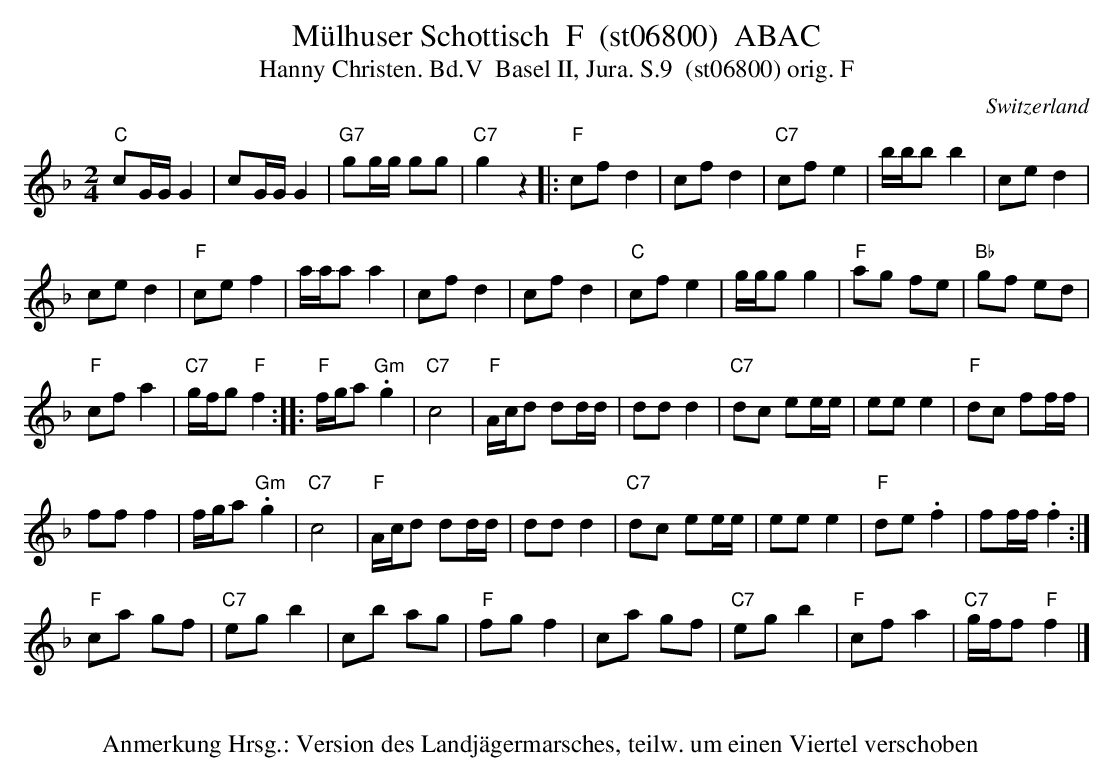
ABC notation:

X:1
T:Mülhuser Schottisch  F  (st06800)  ABAC
T:Hanny Christen. Bd.V  Basel II, Jura. S.9  (st06800) orig. F
M:2/4
L:1/8
O:Switzerland
K:F major
"C"cG/G/G2 | cG/G/G2 | "G7"gg/g/ gg | "C7"g2 z2 |: "F"cfd2 | cfd2 | "C7"cfe2 | b/b/bb2 | ced2 |
ced2 | "F"cef2 | a/a/aa2 | cfd2 | cfd2 | "C"cfe2 | g/g/gg2 | "F"ag fe | "Bb"gf ed |
"F"cfa2 | "C7"g/f/g"F"f2 :: "F"f/g/a "Gm".g2 | "C7"c4 | "F"A/c/d dd/d/ | ddd2 | "C7"dc ee/e/ | eee2 | "F"dc ff/f/ |
fff2 | f/g/a "Gm".g2 | "C7"c4 | "F"A/c/d dd/d/ | ddd2 | "C7"dc ee/e/ | eee2 | "F"de.f2 | ff/f/ .f2 :|
"F"ca gf | "C7"egb2 | cb ag | "F"fgf2 | ca gf | "C7"egb2 | "F"cfa2 | "C7"g/f/f "F"f2 |]
W:
W:Anmerkung Hrsg.: Version des Landjägermarsches, teilw. um einen Viertel verschoben
